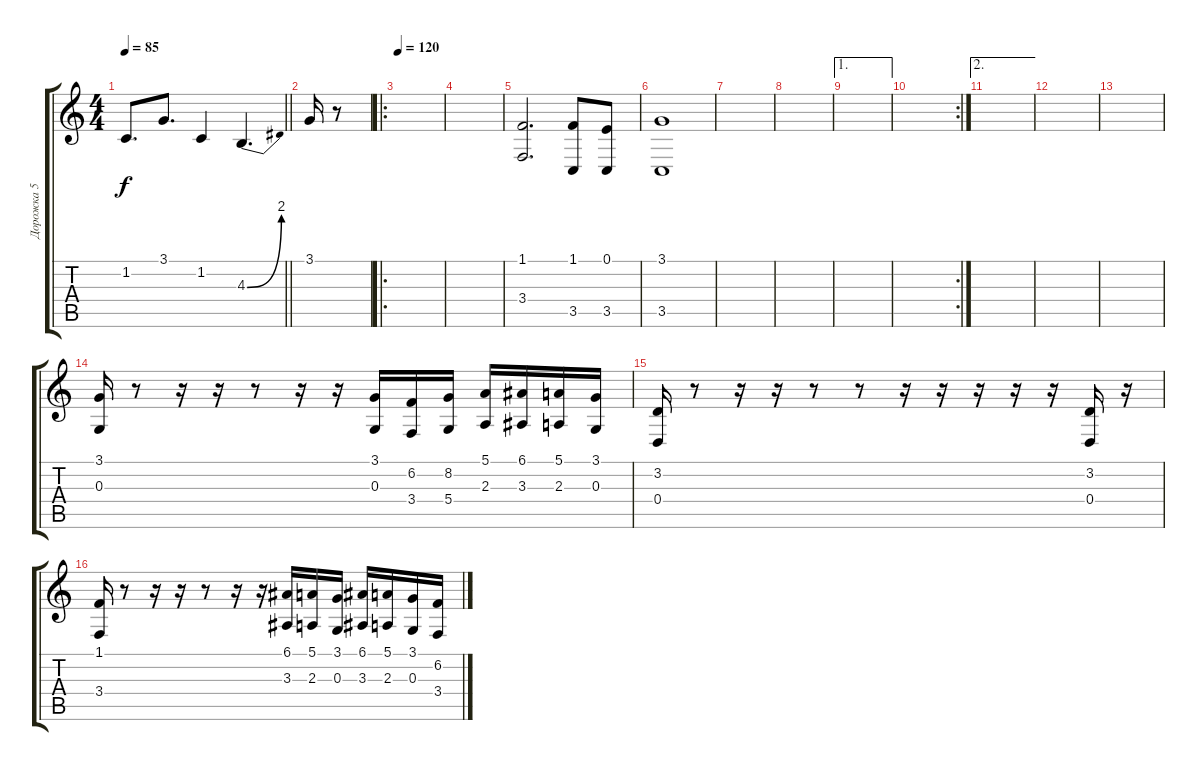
\track ("Дорожка 5" "Дорожка 5") {instrument trumpet}
\staff {score tabs}
\tuning (E4 B3 G3 D3 A2 E2) {hide}
\ts (4 4)
\tempo 85
\clef g2
\barLineRight lightlight
\ks c
1.2.8{d dy f} 3.1.8{d} 1.2.4 4.3{be (bend 0 0 60 8)}.4{d} |
3.1.16 r.8 |
\ro
\tempo 120
|
|
(1.1 3.4).2{d} (1.1 3.5).8 (0.1 3.5).8 |
(3.1 3.5).1 |
|
|
\ae 1
|
\rc 2
|
\ae 2
|
|
|
(3.1 0.3).16 r.8 r.16 r.16 r.8 r.16 r.16 (3.1 0.3).16 (6.2 3.4).16 (8.2 5.4).16 (5.1 2.3).16 (6.1 3.3).16 (5.1 2.3).16 (3.1 0.3).16 |
(3.2 0.4).16 r.8 r.16 r.16 r.8 r.8 r.16 r.16 r.16 r.16 r.16 (3.2 0.4).16 r.16 |
(1.1 3.4).16 r.8 r.16 r.16 r.8 r.16 r.16 (6.1 3.3).16 (5.1 2.3).16 (3.1 0.3).16 (6.1 3.3).16 (5.1 2.3).16 (3.1 0.3).16 (6.2 3.4).16
